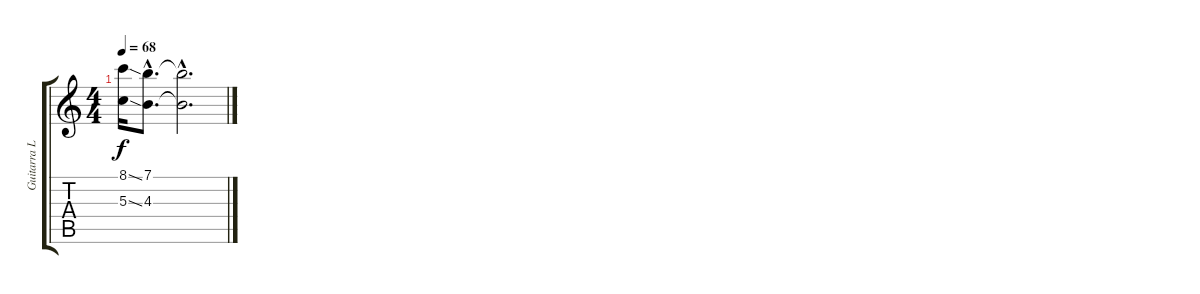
\track ("Guitarra Limpa" "Guitarra L") {instrument electricguitarclean}
\staff {score tabs}
\tuning (E4 B3 G3 D3 A2 E2) {hide}
\ts (4 4)
\tempo 68
\clef g2
\ks c
(8.1{ss} 5.3{ss}).16{dy f} (7.1{hac} 4.3{hac}).8{d} (7.1{hac t} 4.3{hac t}).2{d}
